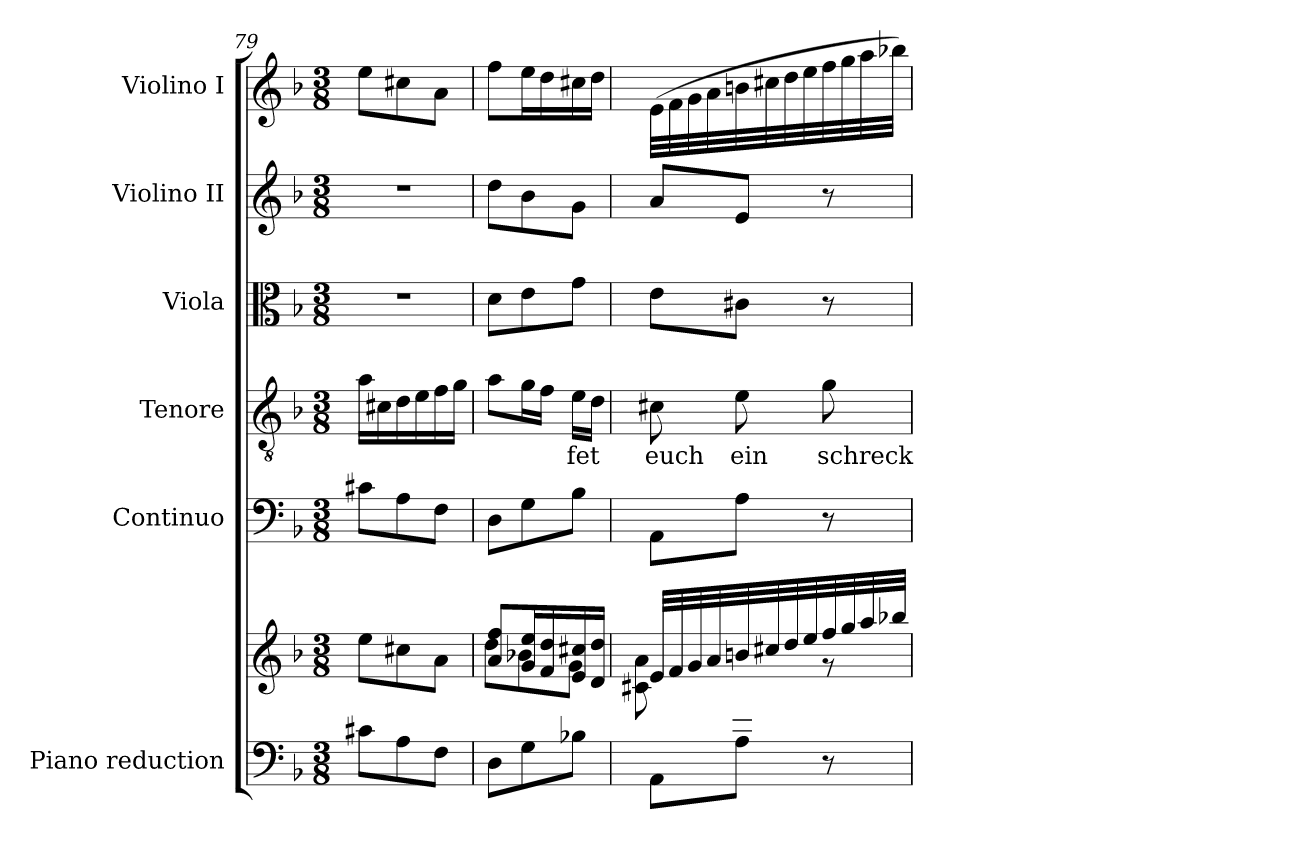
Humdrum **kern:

**kern	**kern	**kern	**kern	**text	**kern	**kern	**kern
*part6	*part6	*part5	*part4	*part4	*part3	*part2	*part1
*staff7	*staff6	*staff5	*staff4	*staff4	*staff3	*staff2	*staff1
*I"Piano reduction	*	*I"Continuo	*I"Tenore	*	*I"Viola	*I"Violino II	*I"Violino I
*I'Pno	*	*	*	*	*I'Vla	*I'Vln	*I'Vln
*clefF4	*clefG2	*clefF4	*clefGv2	*	*clefC3	*clefG2	*clefG2
*k[b-]	*k[b-]	*k[b-]	*k[b-]	*	*k[b-]	*k[b-]	*k[b-]
*M3/8	*M3/8	*M3/8	*M3/8	*	*M3/8	*M3/8	*M3/8
=79	=79	=79	=79	=79	=79	=79	=79
8c#X\L	8ee\L	8c#X\L	16a\LL	.	4.r	4.r	8ee\L
.	.	.	16c#X\	.	.	.	.
8A\	8cc#X\	8A\	16d\	.	.	.	8cc#X\
.	.	.	16e\	.	.	.	.
8F\J	8a\J	8F\J	16f\	.	.	.	8a\J
.	.	.	16g\JJ	.	.	.	.
=80	=80	=80	=80	=80	=80	=80	=80
*	*^	*	*	*	*	*	*
8D\L	8a/ 8ff/L	8dd\L	8D\L	8a\L	.	8d\L	8dd\L	8ff\L
8G\	16g/ 16ee/L	8b-X\	8G\	16g\L	.	8e\	8b-\	16ee\L
.	16f/ 16dd/	.	.	16f\JJ	.	.	.	16dd\
!	!	!	!	!	!LO:LY:b	!	!	!
8B-X\J	16e/ 16cc#X/	8g\J	8B-\J	16e\LL	-fet	8g\J	8g\J	16cc#X\
.	16d/ 16dd/JJ	.	.	16d\JJ	.	.	.	16dd\JJ
!!LO:LB:g=z
=81	=81	=81	=81	=81	=81	=81	=81	=81
*^	*	*	*	*	*	*	*	*
!	!	!	!	!	!	!LO:LY:b	!	!	!
8ryy	8AA\L	32e/LLL	8c#X\ 8a\L	8AA\L	8c#X\	euch	8e\L	8a/L	(32e\LLL
.	.	32f/	.	.	.	.	.	.	32f\
.	.	32g/	.	.	.	.	.	.	32g\
.	.	32a/	.	.	.	.	.	.	32a\
!	!	!	!	!	!	!LO:LY:b	!	!	!
8c#X/ 8e/J	8A\J	32bn/	8ryy	8A\J	8e\	ein	8c#X\J	8e/J	32bn\
.	.	32cc#X/	.	.	.	.	.	.	32cc#X\
.	.	32dd/	.	.	.	.	.	.	32dd\
.	.	32ee/	.	.	.	.	.	.	32ee\
!	!	!	!	!	!	!LO:LY:b	!	!	!
8ryy	8r	32ff/	8r	8r	8g\	schreck-	8r	8r	32ff\
.	.	32gg/	.	.	.	.	.	.	32gg\
.	.	32aa/	.	.	.	.	.	.	32aa\
.	.	32bb-X/JJJ	.	.	.	.	.	.	32bb-X\JJJ)
*v	*v	*	*	*	*	*	*	*	*
*	*v	*v	*	*	*	*	*	*
=	=	=	=	=	=	=	=
*-	*-	*-	*-	*-	*-	*-	*-
